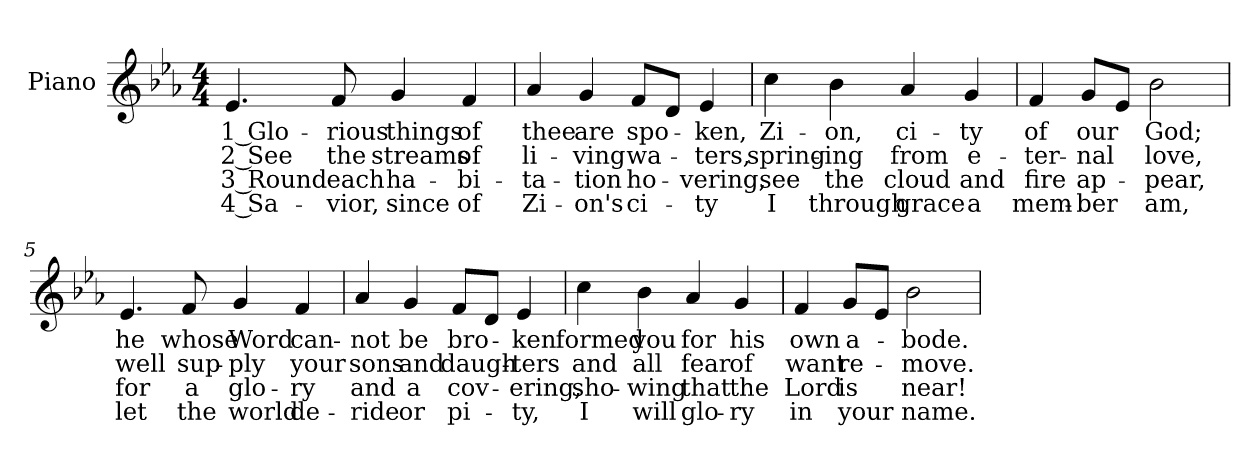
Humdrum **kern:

**kern	**text	**text	**text	**text
*part1	*part1	*part1	*part1	*part1
*staff1	*staff1	*staff1	*staff1	*staff1
*I"Piano	*	*	*	*
*I'Pno.	*	*	*	*
!!LO:PB:g=z
*clefG2	*	*	*	*
*k[b-e-a-]	*	*	*	*
*E-:	*	*	*	*
*M4/4	*	*	*	*
=1	=1	=1	=1	=1
!	!LO:LY:b:color=#000000	!LO:LY:b:color=#000000	!LO:LY:b:color=#000000	!LO:LY:b:color=#000000
4.e-i/	1 Glo-	2 See	-3 Round	4 Sa-
!	!LO:LY:b:color=#000000	!LO:LY:b:color=#000000	!LO:LY:b:color=#000000	!LO:LY:b:color=#000000
8fi/	-rious	the	each	vior,
!	!LO:LY:b:color=#000000	!LO:LY:b:color=#000000	!LO:LY:b:color=#000000	!LO:LY:b:color=#000000
4gi/	things	streams	ha-	-since
!	!LO:LY:b:color=#000000	!LO:LY:b:color=#000000	!LO:LY:b:color=#000000	!LO:LY:b:color=#000000
4fi/	of	of	bi-	-of
=2	=2	=2	=2	=2
!	!LO:LY:b:color=#000000	!LO:LY:b:color=#000000	!LO:LY:b:color=#000000	!LO:LY:b:color=#000000
4a-i/	thee	li-	ta-	-Zi-
!	!LO:LY:b:color=#000000	!LO:LY:b:color=#000000	!LO:LY:b:color=#000000	!LO:LY:b:color=#000000
4gi/	are	-ving	-tion	on's
!	!LO:LY:b:color=#000000	!LO:LY:b:color=#000000	!LO:LY:b:color=#000000	!LO:LY:b:color=#000000
8fi/L	spo-	wa-	ho-	-ci-
8di/J	.	.	.	.
!	!LO:LY:b:color=#000000	!LO:LY:b:color=#000000	!LO:LY:b:color=#000000	!LO:LY:b:color=#000000
4e-i/	-ken,	-ters,	-vering,	ty
=3	=3	=3	=3	=3
!	!LO:LY:b:color=#000000	!LO:LY:b:color=#000000	!LO:LY:b:color=#000000	!LO:LY:b:color=#000000
4cci\	Zi-	spring-	see	I
!	!LO:LY:b:color=#000000	!LO:LY:b:color=#000000	!LO:LY:b:color=#000000	!LO:LY:b:color=#000000
4b-i\	-on,	-ing	the	through
!	!LO:LY:b:color=#000000	!LO:LY:b:color=#000000	!LO:LY:b:color=#000000	!LO:LY:b:color=#000000
4a-i/	ci-	from	cloud	grace
!	!LO:LY:b:color=#000000	!LO:LY:b:color=#000000	!LO:LY:b:color=#000000	!LO:LY:b:color=#000000
4gi/	-ty	e-	and	a
!!LO:LB:g=z
=4	=4	=4	=4	=4
!	!LO:LY:b:color=#000000	!LO:LY:b:color=#000000	!LO:LY:b:color=#000000	!LO:LY:b:color=#000000
4fi/	of	-ter-	fire	mem-
!	!LO:LY:b:color=#000000	!LO:LY:b:color=#000000	!LO:LY:b:color=#000000	!LO:LY:b:color=#000000
8gi/L	our	-nal	-ap-	-ber
8e-i/J	.	.	.	.
!	!LO:LY:b:color=#000000	!LO:LY:b:color=#000000	!LO:LY:b:color=#000000	!LO:LY:b:color=#000000
2b-i\	God;	love,	pear,	am,
=5	=5	=5	=5	=5
!	!LO:LY:b:color=#000000	!LO:LY:b:color=#000000	!LO:LY:b:color=#000000	!LO:LY:b:color=#000000
4.e-i/	he	well	for	let
!	!LO:LY:b:color=#000000	!LO:LY:b:color=#000000	!LO:LY:b:color=#000000	!LO:LY:b:color=#000000
8fi/	whose	sup-	a	the
!	!LO:LY:b:color=#000000	!LO:LY:b:color=#000000	!LO:LY:b:color=#000000	!LO:LY:b:color=#000000
4gi/	Word	-ply	glo-	-world
!	!LO:LY:b:color=#000000	!LO:LY:b:color=#000000	!LO:LY:b:color=#000000	!LO:LY:b:color=#000000
4fi/	can-	your	ry	de-
=6	=6	=6	=6	=6
!	!LO:LY:b:color=#000000	!LO:LY:b:color=#000000	!LO:LY:b:color=#000000	!LO:LY:b:color=#000000
4a-i/	-not	sons	-and	ride
!	!LO:LY:b:color=#000000	!LO:LY:b:color=#000000	!LO:LY:b:color=#000000	!LO:LY:b:color=#000000
4gi/	be	and	a	or
!	!LO:LY:b:color=#000000	!LO:LY:b:color=#000000	!LO:LY:b:color=#000000	!LO:LY:b:color=#000000
8fi/L	bro-	daugh-	cov-	-pi-
8di/J	.	.	.	.
!	!LO:LY:b:color=#000000	!LO:LY:b:color=#000000	!LO:LY:b:color=#000000	!LO:LY:b:color=#000000
4e-i/	-ken	-ters	-ering,	ty,
!!LO:LB:g=z
=7	=7	=7	=7	=7
!	!LO:LY:b:color=#000000	!LO:LY:b:color=#000000	!LO:LY:b:color=#000000	!LO:LY:b:color=#000000
4cci\	formed	and	sho-	-I
!	!LO:LY:b:color=#000000	!LO:LY:b:color=#000000	!LO:LY:b:color=#000000	!LO:LY:b:color=#000000
4b-i\	you	all	wing	will
!	!LO:LY:b:color=#000000	!LO:LY:b:color=#000000	!LO:LY:b:color=#000000	!LO:LY:b:color=#000000
4a-i/	for	fear	that	glo-
!	!LO:LY:b:color=#000000	!LO:LY:b:color=#000000	!LO:LY:b:color=#000000	!LO:LY:b:color=#000000
4gi/	his	of	-the	ry
=8	=8	=8	=8	=8
!	!LO:LY:b:color=#000000	!LO:LY:b:color=#000000	!LO:LY:b:color=#000000	!LO:LY:b:color=#000000
4fi/	own	want	Lord	in
!	!LO:LY:b:color=#000000	!LO:LY:b:color=#000000	!LO:LY:b:color=#000000	!LO:LY:b:color=#000000
8gi/L	a-	re-	is	your
8e-i/J	.	.	.	.
!	!LO:LY:b:color=#000000	!LO:LY:b:color=#000000	!LO:LY:b:color=#000000	!LO:LY:b:color=#000000
2b-i\	-bode.	-move.	near!	name.
=	=	=	=	=
*-	*-	*-	*-	*-
